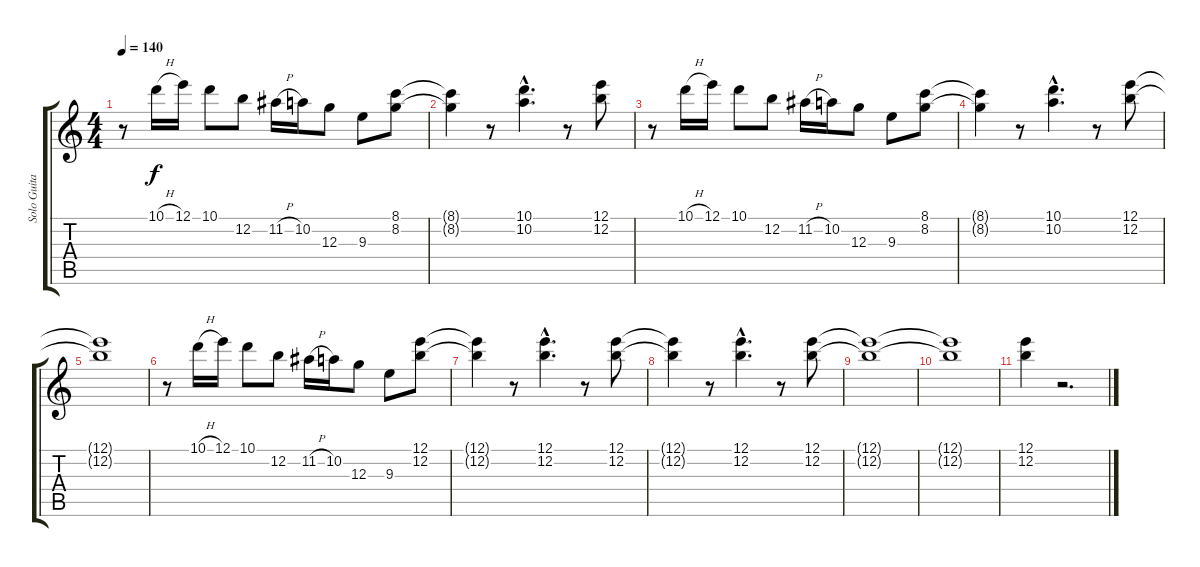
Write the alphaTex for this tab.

\track ("Solo Guitar" "Solo Guita") {instrument distortionguitar}
\staff {score tabs}
\tuning (E4 B3 G3 D3 A2 E2) {hide}
\ts (4 4)
\tempo 140
\clef g2
\ks c
r.8{dy f} 10.1{h}.16 12.1.16 10.1.8 12.2.8 11.2{h}.16 10.2.16 12.3.8 9.3.8 (8.1 8.2).8 |
(8.1{t} 8.2{t}).4 r.8 (10.1{hac} 10.2{hac}).4{d} r.8 (12.1 12.2).8 |
r.8 10.1{h}.16 12.1.16 10.1.8 12.2.8 11.2{h}.16 10.2.16 12.3.8 9.3.8 (8.1 8.2).8 |
(8.1{t} 8.2{t}).4 r.8 (10.1{hac} 10.2{hac}).4{d} r.8 (12.1 12.2).8 |
(12.1{t} 12.2{t}).1 |
r.8 10.1{h}.16 12.1.16 10.1.8 12.2.8 11.2{h}.16 10.2.16 12.3.8 9.3.8 (12.1 12.2).8 |
(12.1{t} 12.2{t}).4 r.8 (12.1{hac} 12.2{hac}).4{d} r.8 (12.1 12.2).8 |
(12.1{t} 12.2{t}).4 r.8 (12.1{hac} 12.2{hac}).4{d} r.8 (12.1 12.2).8 |
(12.1{t} 12.2{t}).1 |
(12.1{t} 12.2{t}).1 |
(12.1 12.2).4 r.2{d}
